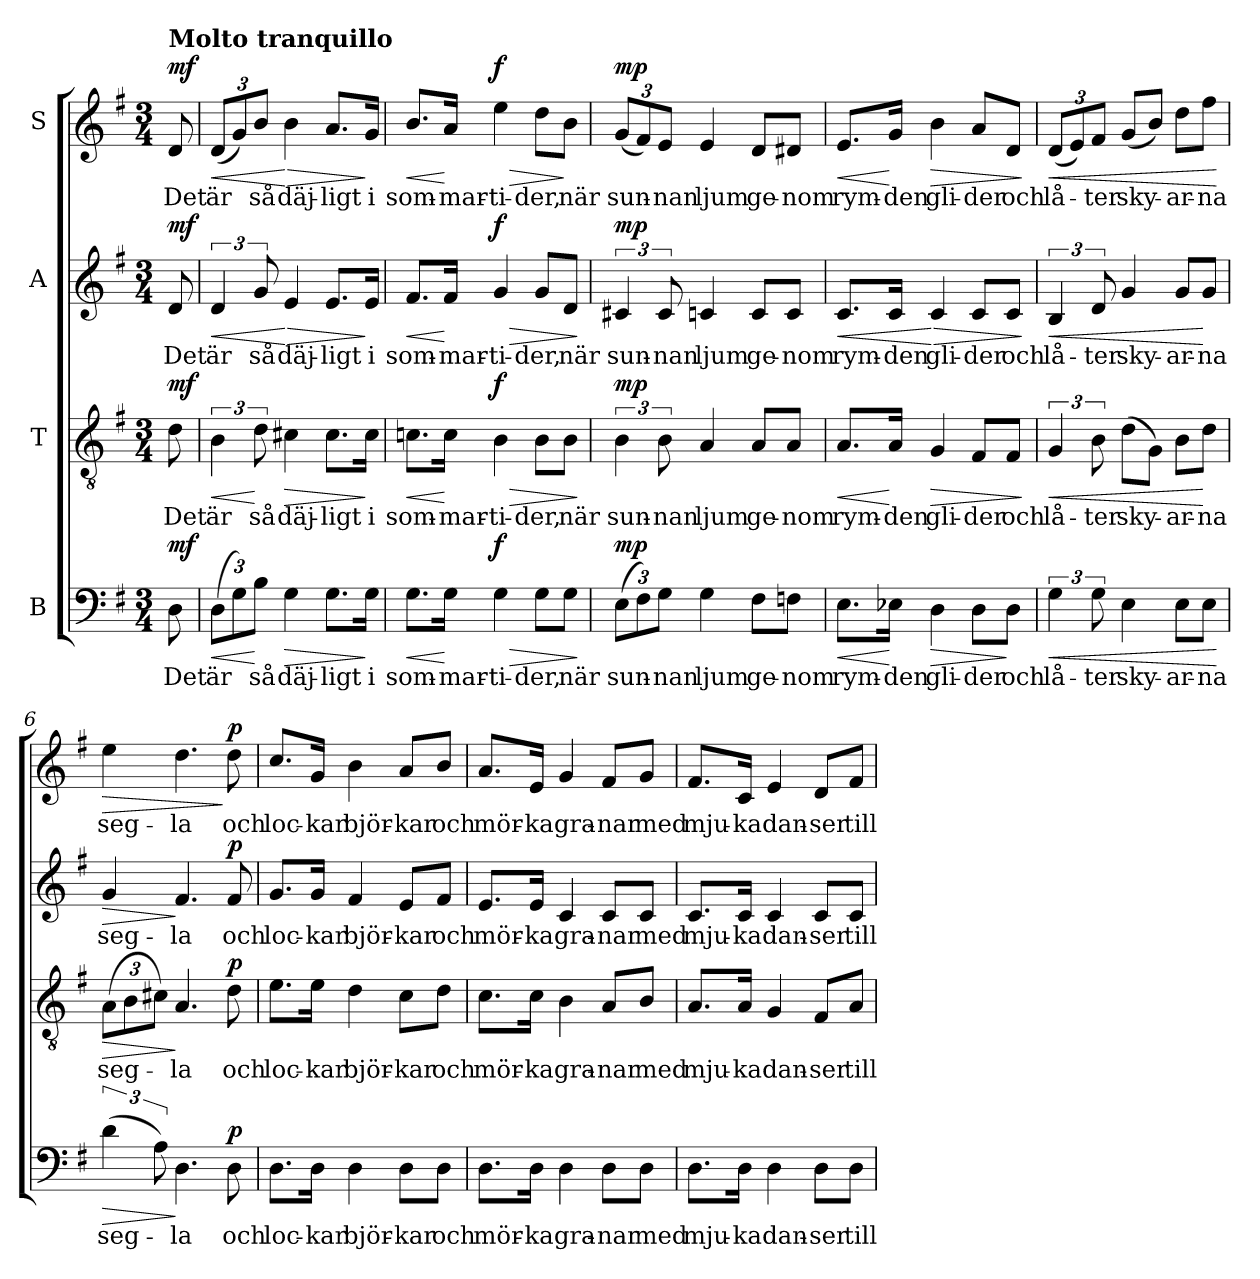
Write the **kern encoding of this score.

**kern	**text	**dynam	**kern	**text	**dynam	**kern	**text	**dynam	**kern	**text	**dynam
*part4	*part4	*part4	*part3	*part3	*part3	*part2	*part2	*part2	*part1	*part1	*part1
*staff4	*staff4	*staff4	*staff3	*staff3	*staff3	*staff2	*staff2	*staff2	*staff1	*staff1	*staff1
*I"B	*	*	*I"T	*	*	*I"A	*	*	*I"S	*	*
*clefF4	*	*	*clefGv2	*	*	*clefG2	*	*	*clefG2	*	*
*k[f#]	*	*	*k[f#]	*	*	*k[f#]	*	*	*k[f#]	*	*
*G:	*	*	*G:	*	*	*G:	*	*	*G:	*	*
*M3/4	*	*	*M3/4	*	*	*M3/4	*	*	*M3/4	*	*
=	=	=	=	=	=	=	=	=	=	=	=
!	!	!	!	!	!	!	!	!	!LO:TX:a:B:t=Molto tranquillo	!	!
!	!LO:LY:b	!LO:DY:a	!	!LO:LY:b	!LO:DY:a	!	!LO:LY:b	!LO:DY:a	!	!LO:LY:b	!LO:DY:a
8D\	Det	mf	8d\	Det	mf	8d/	Det	mf	8d/	Det	mf
=1	=1	=1	=1	=1	=1	=1	=1	=1	=1	=1	=1
!	!LO:LY:b	!LO:HP:b	!	!LO:LY:b	!LO:HP:b	!	!LO:LY:b	!LO:HP:b	!	!LO:LY:b	!LO:HP:b
(>12D\L	är	<	6B\	är	<	6d/	är	<	(<12d/L	är	<
12G\)	.	.	.	.	.	.	.	.	12g/)	.	.
!	!LO:LY:b	!	!	!LO:LY:b	!	!	!LO:LY:b	!	!	!LO:LY:b	!
12B\J	så	[	12d\	så	[	12g/	så	.	12b/J	så	.
!	!LO:LY:b	!LO:HP:b	!	!LO:LY:b	!LO:HP:b	!	!LO:LY:b	!LO:HP:n=1:b	!	!LO:LY:b	!LO:HP:n=1:b
4G\	däj-	>	4c#X\	däj-	>	4e/	däj-	[ >	4b\	däj-	[ >
!	!LO:LY:b	!	!	!LO:LY:b	!	!	!LO:LY:b	!	!	!LO:LY:b	!
8.G\L	-ligt	.	8.c#\L	-ligt	.	8.e/L	-ligt	.	8.a/L	-ligt	.
!	!LO:LY:b	!	!	!LO:LY:b	!	!	!LO:LY:b	!	!	!LO:LY:b	!
16G\Jk	i	]	16c#\Jk	i	]	16e/Jk	i	]	16g/Jk	i	]
=2	=2	=2	=2	=2	=2	=2	=2	=2	=2	=2	=2
!	!LO:LY:b	!LO:HP:b	!	!LO:LY:b	!LO:HP:b	!	!LO:LY:b	!LO:HP:b	!	!LO:LY:b	!LO:HP:b
8.G\L	som-	<	8.cni\L	som-	<	8.f#/L	som-	<	8.b/L	som-	<
!	!LO:LY:b	!	!	!LO:LY:b	!	!	!LO:LY:b	!	!	!LO:LY:b	!
16G\Jk	-mar-	[	16c\Jk	-mar-	[	16f#/Jk	-mar-	[	16a/Jk	-mar-	[
!	!LO:LY:b	!LO:HP:b	!	!LO:LY:b	!LO:HP:b	!	!LO:LY:b	!LO:HP:b	!	!LO:LY:b	!LO:HP:b
!	!	!LO:DY:n=1:a	!	!	!LO:DY:n=1:a	!	!	!LO:DY:n=1:a	!	!	!LO:DY:n=1:a
4G\	-ti-	> f	4B\	-ti-	> f	4g/	-ti-	> f	4ee\	-ti-	> f
!	!LO:LY:b	!	!	!LO:LY:b	!	!	!LO:LY:b	!	!	!LO:LY:b	!
8G\L	-der,	.	8B\L	-der,	.	8g/L	-der,	.	8dd\L	-der,	.
!	!LO:LY:b	!	!	!LO:LY:b	!	!	!LO:LY:b	!	!	!LO:LY:b	!
8G\J	när	.	8B\J	när	.	8d/J	när	.	8b\J	när	]
.	.	]	.	.	]	.	.	]	.	.	.
=3	=3	=3	=3	=3	=3	=3	=3	=3	=3	=3	=3
!	!LO:LY:b	!LO:DY:a	!	!LO:LY:b	!LO:DY:a	!	!LO:LY:b	!LO:DY:a	!	!LO:LY:b	!LO:DY:a
(>12E\L	sun-	mp	6B\	sun-	mp	6c#X/	sun-	mp	(<12g/L	sun-	mp
12F#\)	.	.	.	.	.	.	.	.	12f#/)	.	.
!	!LO:LY:b	!	!	!LO:LY:b	!	!	!LO:LY:b	!	!	!LO:LY:b	!
12G\J	-nan	.	12B\	-nan	.	12c#/	-nan	.	12e/J	-nan	.
!	!LO:LY:b	!	!	!LO:LY:b	!	!	!LO:LY:b	!	!	!LO:LY:b	!
4G\	ljum	.	4A/	ljum	.	4cn/	ljum	.	4e/	ljum	.
!	!LO:LY:b	!	!	!LO:LY:b	!	!	!LO:LY:b	!	!	!LO:LY:b	!
8F#\L	ge-	.	8A/L	ge-	.	8c/L	ge-	.	8d/L	ge-	.
!	!LO:LY:b	!	!	!LO:LY:b	!	!	!LO:LY:b	!	!	!LO:LY:b	!
8Fn\J	-nom	.	8A/J	-nom	.	8c/J	-nom	.	8d#X/J	-nom	.
!!LO:LB:g=z
=4	=4	=4	=4	=4	=4	=4	=4	=4	=4	=4	=4
!	!LO:LY:b	!LO:HP:b	!	!LO:LY:b	!LO:HP:b	!	!LO:LY:b	!LO:HP:b	!	!LO:LY:b	!LO:HP:b
8.E\L	rym-	<	8.A/L	rym-	<	8.c/L	rym-	<	8.e/L	rym-	<
!	!LO:LY:b	!	!	!LO:LY:b	!	!	!LO:LY:b	!	!	!LO:LY:b	!
16E-X\Jk	-den	[	16A/Jk	-den	[	16c/Jk	-den	.	16g/Jk	-den	[
!	!LO:LY:b	!LO:HP:b	!	!LO:LY:b	!LO:HP:b	!	!LO:LY:b	!LO:HP:n=1:b	!	!LO:LY:b	!LO:HP:b
4D\	gli-	>	4G/	gli-	>	4c/	gli-	[ >	4b\	gli-	>
!	!LO:LY:b	!	!	!LO:LY:b	!	!	!LO:LY:b	!	!	!LO:LY:b	!
8D\L	-der	.	8F#/L	-der	.	8c/L	-der	.	8a/L	-der	.
!	!LO:LY:b	!	!	!LO:LY:b	!	!	!LO:LY:b	!	!	!LO:LY:b	!
8D\J	och	]	8F#/J	och	.	8c/J	och	.	8d/J	och	.
.	.	.	.	.	]	.	.	]	.	.	]
=5	=5	=5	=5	=5	=5	=5	=5	=5	=5	=5	=5
!	!LO:LY:b	!LO:HP:b	!	!LO:LY:b	!LO:HP:b	!	!LO:LY:b	!LO:HP:b	!	!LO:LY:b	!LO:HP:b
6G\	lå-	<	6G/	lå-	<	6B/	lå-	<	(<12d/L	lå-	<
.	.	.	.	.	.	.	.	.	12e/)	.	.
!	!LO:LY:b	!	!	!LO:LY:b	!	!	!LO:LY:b	!	!	!LO:LY:b	!
12G\	-ter	.	12B\	-ter	.	12d/	-ter	.	12f#/J	-ter	.
!	!LO:LY:b	!	!	!LO:LY:b	!	!	!LO:LY:b	!	!	!LO:LY:b	!
4E\	sky-	.	(>8d\L	sky-	.	4g/	sky-	.	(<8g/L	sky-	.
.	.	.	8G\J)	.	.	.	.	.	8b/J)	.	.
!	!LO:LY:b	!	!	!LO:LY:b	!	!	!LO:LY:b	!	!	!LO:LY:b	!
8E\L	-ar-	.	8B\L	-ar-	.	8g/L	-ar-	.	8dd\L	-ar-	.
!	!LO:LY:b	!	!	!LO:LY:b	!	!	!LO:LY:b	!	!	!LO:LY:b	!
8E\J	-na	.	8d\J	-na	[	8g/J	-na	[	8ff#\J	-na	.
.	.	[	.	.	.	.	.	.	.	.	[
=6	=6	=6	=6	=6	=6	=6	=6	=6	=6	=6	=6
!	!LO:LY:b	!LO:HP:b	!	!LO:LY:b	!LO:HP:b	!	!LO:LY:b	!LO:HP:b	!	!LO:LY:b	!LO:HP:b
(>6d\	seg-	>	(>12A\L	seg-	>	4g/	seg-	>	4ee\	seg-	>
.	.	.	12B\	.	.	.	.	.	.	.	.
12A\)	.	.	12c#X\J)	.	.	.	.	.	.	.	.
!	!LO:LY:b	!	!	!LO:LY:b	!	!	!LO:LY:b	!	!	!LO:LY:b	!
4.D\	-la	]	4.A/	-la	]	4.f#/	-la	]	4.dd\	-la	.
!	!LO:LY:b	!LO:DY:a	!	!LO:LY:b	!LO:DY:a	!	!LO:LY:b	!LO:DY:a	!	!LO:LY:b	!LO:DY:n=1:a
8D\	och	p	8d\	och	p	8f#/	och	p	8dd\	och	] p
=7	=7	=7	=7	=7	=7	=7	=7	=7	=7	=7	=7
!	!LO:LY:b	!	!	!LO:LY:b	!	!	!LO:LY:b	!	!	!LO:LY:b	!
8.D\L	loc-	.	8.e\L	loc-	.	8.g/L	loc-	.	8.cc/L	loc-	.
!	!LO:LY:b	!	!	!LO:LY:b	!	!	!LO:LY:b	!	!	!LO:LY:b	!
16D\Jk	-kar	.	16e\Jk	-kar	.	16g/Jk	-kar	.	16g/Jk	-kar	.
!	!LO:LY:b	!	!	!LO:LY:b	!	!	!LO:LY:b	!	!	!LO:LY:b	!
4D\	björ-	.	4d\	björ-	.	4f#/	björ-	.	4b\	björ-	.
!	!LO:LY:b	!	!	!LO:LY:b	!	!	!LO:LY:b	!	!	!LO:LY:b	!
8D\L	-kar	.	8c\L	-kar	.	8e/L	-kar	.	8a/L	-kar	.
!	!LO:LY:b	!	!	!LO:LY:b	!	!	!LO:LY:b	!	!	!LO:LY:b	!
8D\J	och	.	8d\J	och	.	8f#/J	och	.	8b/J	och	.
!!LO:LB:g=z
=8	=8	=8	=8	=8	=8	=8	=8	=8	=8	=8	=8
!	!LO:LY:b	!	!	!LO:LY:b	!	!	!LO:LY:b	!	!	!LO:LY:b	!
8.D\L	mör-	.	8.c\L	mör-	.	8.e/L	mör-	.	8.a/L	mör-	.
!	!LO:LY:b	!	!	!LO:LY:b	!	!	!LO:LY:b	!	!	!LO:LY:b	!
16D\Jk	-ka	.	16c\Jk	-ka	.	16e/Jk	-ka	.	16e/Jk	-ka	.
!	!LO:LY:b	!	!	!LO:LY:b	!	!	!LO:LY:b	!	!	!LO:LY:b	!
4D\	gra-	.	4B\	gra-	.	4c/	gra-	.	4g/	gra-	.
!	!LO:LY:b	!	!	!LO:LY:b	!	!	!LO:LY:b	!	!	!LO:LY:b	!
8D\L	-nar	.	8A/L	-nar	.	8c/L	-nar	.	8f#/L	-nar	.
!	!LO:LY:b	!	!	!LO:LY:b	!	!	!LO:LY:b	!	!	!LO:LY:b	!
8D\J	med	.	8B/J	med	.	8c/J	med	.	8g/J	med	.
=9	=9	=9	=9	=9	=9	=9	=9	=9	=9	=9	=9
!	!LO:LY:b	!	!	!LO:LY:b	!	!	!LO:LY:b	!	!	!LO:LY:b	!
8.D\L	mju-	.	8.A/L	mju-	.	8.c/L	mju-	.	8.f#/L	mju-	.
!	!LO:LY:b	!	!	!LO:LY:b	!	!	!LO:LY:b	!	!	!LO:LY:b	!
16D\Jk	-ka	.	16A/Jk	-ka	.	16c/Jk	-ka	.	16c/Jk	-ka	.
!	!LO:LY:b	!	!	!LO:LY:b	!	!	!LO:LY:b	!	!	!LO:LY:b	!
4D\	dan-	.	4G/	dan-	.	4c/	dan-	.	4e/	dan-	.
!	!LO:LY:b	!	!	!LO:LY:b	!	!	!LO:LY:b	!	!	!LO:LY:b	!
8D\L	-ser	.	8F#/L	-ser	.	8c/L	-ser	.	8d/L	-ser	.
!	!LO:LY:b	!	!	!LO:LY:b	!	!	!LO:LY:b	!	!	!LO:LY:b	!
8D\J	till	.	8A/J	till	.	8c/J	till	.	8f#/J	till	.
=	=	=	=	=	=	=	=	=	=	=	=
*-	*-	*-	*-	*-	*-	*-	*-	*-	*-	*-	*-
